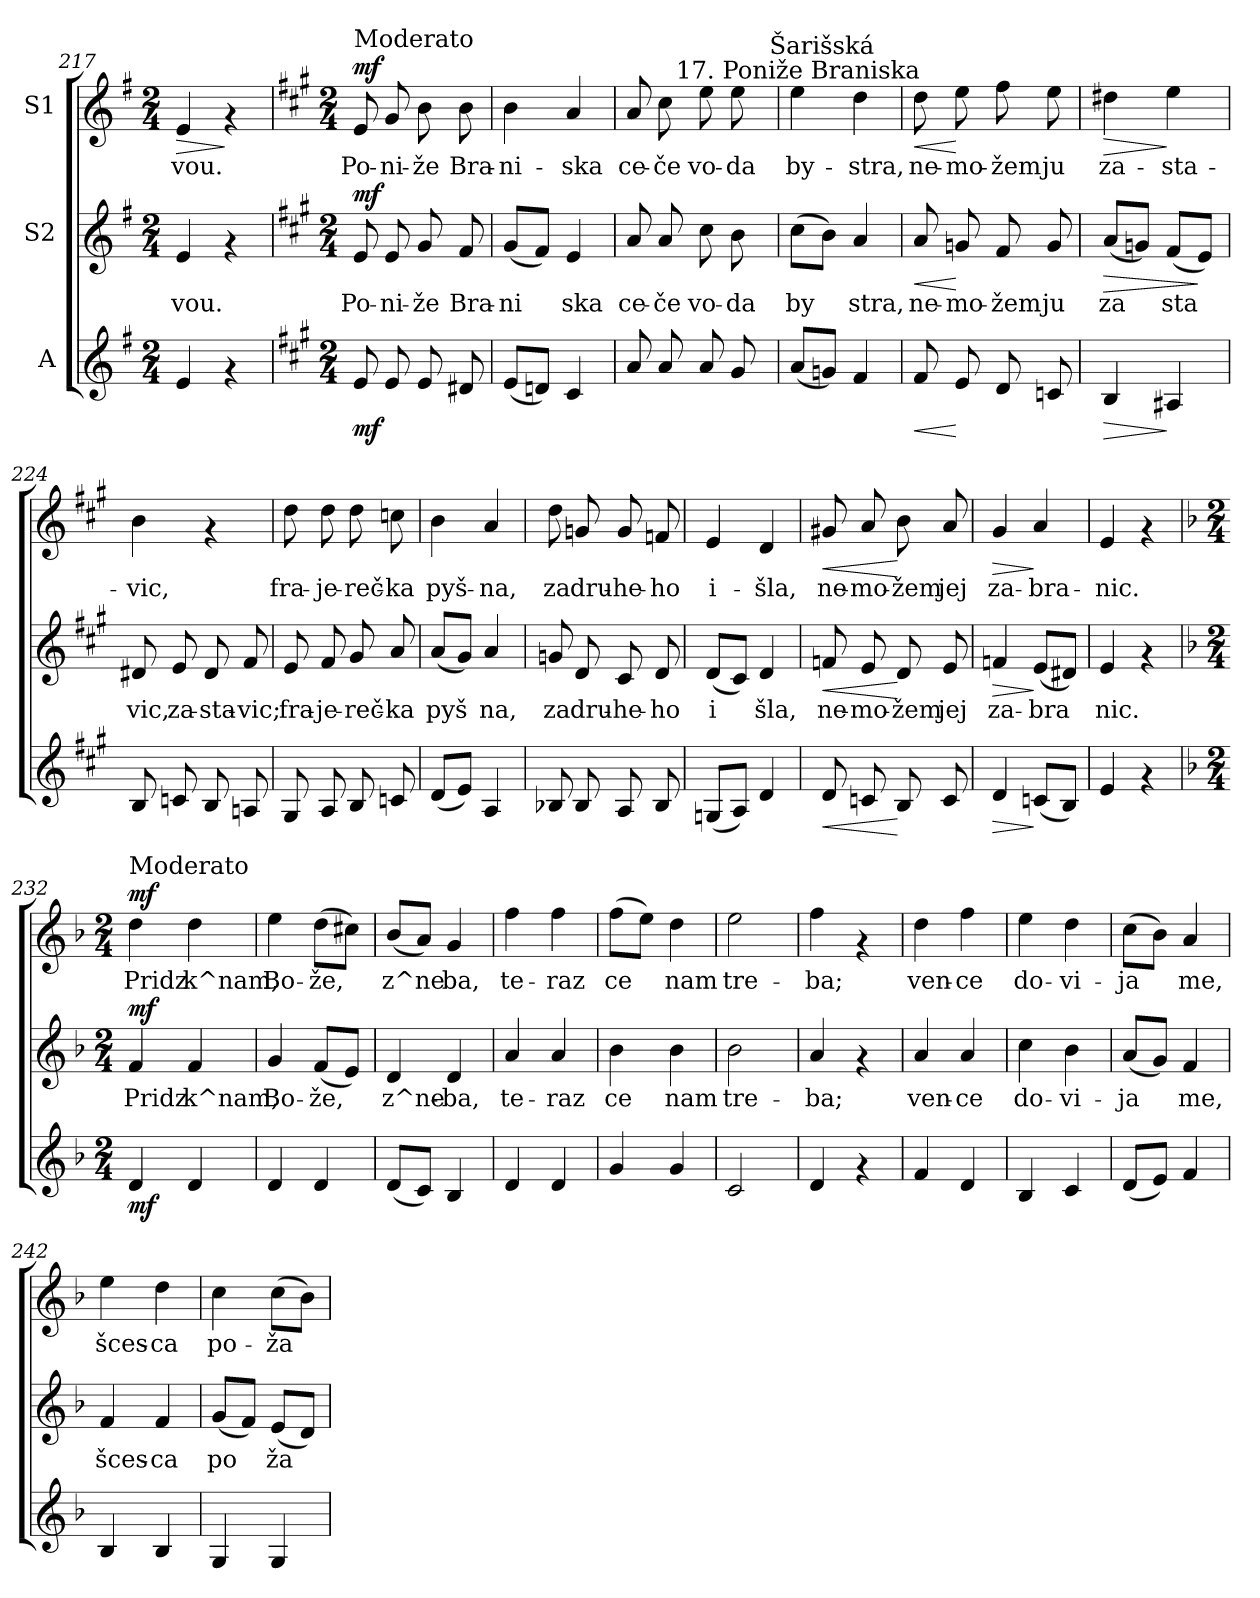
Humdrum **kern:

**kern	**dynam	**kern	**text	**dynam	**kern	**text	**dynam
*part3	*part3	*part2	*part2	*part2	*part1	*part1	*part1
*staff3	*staff3	*staff2	*staff2	*staff2	*staff1	*staff1	*staff1
*I"A	*	*I"S2	*	*	*I"S1	*	*
*clefG2	*	*clefG2	*	*	*clefG2	*	*
*k[f#]	*	*k[f#]	*	*	*k[f#]	*	*
*G:	*	*G:	*	*	*G:	*	*
*M2/4	*	*M2/4	*	*	*M2/4	*	*
=217	=217	=217	=217	=217	=217	=217	=217
!	!	!	!LO:LY:b:rj	!	!	!LO:LY:b:rj	!LO:HP:b
4e/	.	4e/	vou.	.	4e/	-vou.	>
4rf	.	4rf	.	.	4rf	.	]
!!LO:LB:g=z
=218!	=218!	=218!	=218!	=218!	=218!	=218!	=218!
*k[f#c#g#]	*	*k[f#c#g#]	*	*	*k[f#c#g#]	*	*
*A:	*	*A:	*	*	*A:	*	*
*M2/4	*	*M2/4	*	*	*M2/4	*	*
!	!	!	!	!	!LO:TX:a:t=Moderato	!	!
!	!LO:DY:b	!	!LO:LY:b:rj	!LO:DY:a	!	!LO:LY:b:rj	!LO:DY:a
8e/	mf	8e/	Po-	mf	8e/	Po-	mf
!	!	!	!LO:LY:b:rj	!	!	!LO:LY:b:rj	!
8e/	.	8e/	-ni-	.	8g#/	-ni-	.
!	!	!	!LO:LY:b:rj	!	!	!LO:LY:b:rj	!
8e/	.	8g#/	-že	.	8b\	-že	.
!	!	!	!LO:LY:b:rj	!	!	!LO:LY:b:rj	!
8d#X/	.	8f#/	Bra-	.	8b\	Bra-	.
=219	=219	=219	=219	=219	=219	=219	=219
!	!	!	!LO:LY:b:rj	!	!	!LO:LY:b:rj	!
(<8e/L	.	(<8g#/L	-ni-	.	4b\	-ni-	.
!	!	!	!LO:LY:b:rj	!	!	!	!
8dn/J)	.	8f#/J)	--	.	.	.	.
!	!	!	!LO:LY:b:rj	!	!	!LO:LY:b:rj	!
4c#/	.	4e/	-ska	.	4a/	-ska	.
=220	=220	=220	=220	=220	=220	=220	=220
!	!	!	!LO:LY:b:rj	!	!	!LO:LY:b:rj	!
*	*	*	*	*	*^	*	*
8a/	.	8a/	ce-	.	8a/	8ryy	ce-	.
!	!	!	!LO:LY:b:rj	!	!	!	!LO:LY:b:rj	!
8a/	.	8a/	-če	.	8cc#\	32.ryy	-če	.
!	!	!	!	!	!	!LO:TX:a:t=17. Poniže Braniska	!	!
.	.	.	.	.	.	4ryy	.	.
!	!	!	!LO:LY:b:rj	!	!	!	!LO:LY:b:rj	!
8a/	.	8cc#\	vo-	.	8ee\	.	vo-	.
!	!	!	!LO:LY:b:rj	!	!	!	!LO:LY:b:rj	!
8g#/	.	8b\	-da	.	8ee\	.	-da	.
.	.	.	.	.	.	16ryy	.	.
!	!	!	!	!	!	!LO:TX:a:t=Šarišská	!	!
.	.	.	.	.	.	64ryy	.	.
=221	=221	=221	=221	=221	=221	=221	=221	=221
!	!	!	!LO:LY:b:rj	!	!	!	!LO:LY:b:rj	!
*	*	*	*	*	*v	*v	*	*
(<8a/L	.	(>8cc#\L	by-	.	4ee\	by-	.
!	!	!	!LO:LY:b:rj	!	!	!	!
8gn/J)	.	8b\J)	--	.	.	.	.
!	!	!	!LO:LY:b:rj	!	!	!LO:LY:b:rj	!
4f#/	.	4a/	-stra,	.	4dd\	-stra,	.
=222	=222	=222	=222	=222	=222	=222	=222
!	!LO:HP:b	!	!LO:LY:b:rj	!LO:HP:b	!	!LO:LY:b:rj	!LO:HP:b
8f#/	<	8a/	ne-	<	8dd\	ne-	<
!	!	!	!LO:LY:b:rj	!	!	!LO:LY:b:rj	!
8e/	[	8gn/	-mo-	[	8ee\	-mo-	[
!	!	!	!LO:LY:b:rj	!	!	!LO:LY:b:rj	!
8d/	.	8f#/	-žem	.	8ff#\	-žem	.
!	!	!	!LO:LY:b:rj	!	!	!LO:LY:b:rj	!
8cn/	.	8g/	ju	.	8ee\	ju	.
=223	=223	=223	=223	=223	=223	=223	=223
!	!LO:HP:b	!	!LO:LY:b:rj	!LO:HP:b	!	!LO:LY:b:rj	!LO:HP:b
4B/	>	(<8a/L	za-	>	4dd#X\	za-	>
!	!	!	!LO:LY:b:rj	!	!	!	!
.	.	8gn/J)	--	.	.	.	.
!	!	!	!LO:LY:b:rj	!	!	!LO:LY:b:rj	!
4A#X/	]	(<8f#/L	-sta-	.	4ee\	-sta-	]
!	!	!	!LO:LY:b:rj	!	!	!	!
.	.	8e/J)	-	]	.	.	.
=224	=224	=224	=224	=224	=224	=224	=224
!	!	!	!LO:LY:b:rj	!	!	!LO:LY:b:rj	!
8B/	.	8d#X/	vic,	.	4b\	-vic,	.
!	!	!	!LO:LY:b:rj	!	!	!	!
8cn/	.	8e/	za-	.	.	.	.
!	!	!	!LO:LY:b:rj	!	!	!	!
8B/	.	8d#/	-sta-	.	4rf	.	.
!	!	!	!LO:LY:b:rj	!	!	!	!
8An/	.	8f#/	-vic;	.	.	.	.
!!LO:LB:g=z
=225	=225	=225	=225	=225	=225	=225	=225
!	!	!	!LO:LY:b:rj	!	!	!LO:LY:b:rj	!
8G#/	.	8e/	fra-	.	8dd\	fra-	.
!	!	!	!LO:LY:b:rj	!	!	!LO:LY:b:rj	!
8A/	.	8f#/	-je-	.	8dd\	-je-	.
!	!	!	!LO:LY:b:rj	!	!	!LO:LY:b:rj	!
8B/	.	8g#/	-reč-	.	8dd\	-reč-	.
!	!	!	!LO:LY:b:rj	!	!	!LO:LY:b:rj	!
8cn/	.	8a/	-ka	.	8ccn\	-ka	.
=226	=226	=226	=226	=226	=226	=226	=226
!	!	!	!LO:LY:b:rj	!	!	!LO:LY:b:rj	!
(<8d/L	.	(<8a/L	pyš-	.	4b\	pyš-	.
!	!	!	!LO:LY:b:rj	!	!	!	!
8e/J)	.	8g#/J)	--	.	.	.	.
!	!	!	!LO:LY:b:rj	!	!	!LO:LY:b:rj	!
4A/	.	4a/	-na,	.	4a/	-na,	.
=227	=227	=227	=227	=227	=227	=227	=227
!	!	!	!LO:LY:b:rj	!	!	!LO:LY:b:rj	!
8B-X/	.	8gn/	za	.	8dd\	za	.
!	!	!	!LO:LY:b:rj	!	!	!LO:LY:b:rj	!
8B-/	.	8d/	dru-	.	8gn/	dru-	.
!	!	!	!LO:LY:b:rj	!	!	!LO:LY:b:rj	!
8A/	.	8c#/	-he-	.	8g/	-he-	.
!	!	!	!LO:LY:b:rj	!	!	!LO:LY:b:rj	!
8B-/	.	8d/	-ho	.	8fn/	-ho	.
=228	=228	=228	=228	=228	=228	=228	=228
!	!	!	!LO:LY:b:rj	!	!	!LO:LY:b:rj	!
(<8Gn/L	.	(<8d/L	i-	.	4e/	i-	.
!	!	!	!LO:LY:b:rj	!	!	!	!
8A/J)	.	8c#/J)	--	.	.	.	.
!	!	!	!LO:LY:b:rj	!	!	!LO:LY:b:rj	!
4d/	.	4d/	-šla,	.	4d/	-šla,	.
=229	=229	=229	=229	=229	=229	=229	=229
!	!LO:HP:b	!	!LO:LY:b:rj	!LO:HP:b	!	!LO:LY:b:rj	!LO:HP:b
8d/	<	8fn/	ne-	<	8g#X/	ne-	<
!	!	!	!LO:LY:b:rj	!	!	!LO:LY:b:rj	!
8cn/	.	8e/	-mo-	.	8a/	-mo-	.
!	!	!	!LO:LY:b:rj	!	!	!LO:LY:b:rj	!
8B/	[	8d/	-žem	[	8b\	-žem	[
!	!	!	!LO:LY:b:rj	!	!	!LO:LY:b:rj	!
8c/	.	8e/	jej	.	8a/	jej	.
=230	=230	=230	=230	=230	=230	=230	=230
!	!LO:HP:b	!	!LO:LY:b:rj	!LO:HP:b	!	!LO:LY:b:rj	!LO:HP:b
4d/	>	4fn/	za-	>	4g#/	za-	>
!	!	!	!LO:LY:b:rj	!	!	!LO:LY:b:rj	!
(<8cn/L	]	(<8e/L	-bra-	]	4a/	-bra-	]
!	!	!	!LO:LY:b:rj	!	!	!	!
8B/J)	.	8d#X/J)	-	.	.	.	.
=231	=231	=231	=231	=231	=231	=231	=231
!	!	!	!LO:LY:b:rj	!	!	!LO:LY:b:rj	!
4e/	.	4e/	nic.	.	4e/	-nic.	.
4rf	.	4rf	.	.	4rf	.	.
!!LO:PB:g=z
=232!	=232!	=232!	=232!	=232!	=232!	=232!	=232!
*k[b-]	*	*k[b-]	*	*	*k[b-]	*	*
*F:	*	*F:	*	*	*F:	*	*
*M2/4	*	*M2/4	*	*	*M2/4	*	*
!	!	!	!	!	!LO:TX:a:t=Moderato	!	!
!	!LO:DY:b	!	!LO:LY:b:rj	!LO:DY:a	!	!LO:LY:b:rj	!LO:DY:a
4d/	mf	4f/	Pridz	mf	4dd\	Pridz	mf
!	!	!	!LO:LY:b:rj	!	!	!LO:LY:b:rj	!
4d/	.	4f/	k^nam,	.	4dd\	k^nam,	.
=233	=233	=233	=233	=233	=233	=233	=233
!	!	!	!LO:LY:b:rj	!	!	!LO:LY:b:rj	!
4d/	.	4g/	Bo-	.	4ee\	Bo-	.
!	!	!	!LO:LY:b:rj	!	!	!LO:LY:b:rj	!
4d/	.	(<8f/L	-že,	.	(>8dd\L	-že,	.
!	!	!	!LO:LY:b:rj	!	!	!LO:LY:b:rj	!
.	.	8e/J)	.	.	8cc#X\J)	.	.
=234	=234	=234	=234	=234	=234	=234	=234
!	!	!	!LO:LY:b:rj	!	!	!LO:LY:b:rj	!
(<8d/L	.	4d/	z^ne-	.	(<8b-/L	z^ne-	.
!	!	!	!	!	!	!LO:LY:b:rj	!
8c/J)	.	.	.	.	8a/J)	--	.
!	!	!	!LO:LY:b:rj	!	!	!LO:LY:b:rj	!
4B-/	.	4d/	-ba,	.	4g/	-ba,	.
=235	=235	=235	=235	=235	=235	=235	=235
!	!	!	!LO:LY:b:rj	!	!	!LO:LY:b:rj	!
4d/	.	4a/	te-	.	4ff\	te-	.
!	!	!	!LO:LY:b:rj	!	!	!LO:LY:b:rj	!
4d/	.	4a/	-raz	.	4ff\	-raz	.
=236	=236	=236	=236	=236	=236	=236	=236
!	!	!	!LO:LY:b:rj	!	!	!LO:LY:b:rj	!
4g/	.	4b-\	ce	.	(>8ff\L	ce	.
!	!	!	!	!	!	!LO:LY:b:rj	!
.	.	.	.	.	8ee\J)	.	.
!	!	!	!LO:LY:b:rj	!	!	!LO:LY:b:rj	!
4g/	.	4b-\	nam	.	4dd\	nam	.
=237	=237	=237	=237	=237	=237	=237	=237
!	!	!	!LO:LY:b:rj	!	!	!LO:LY:b:rj	!
2c/	.	2b-\	tre-	.	2ee\	tre-	.
=238	=238	=238	=238	=238	=238	=238	=238
!	!	!	!LO:LY:b:rj	!	!	!LO:LY:b:rj	!
4d/	.	4a/	-ba;	.	4ff\	-ba;	.
4rf	.	4rf	.	.	4rf	.	.
!!LO:LB:g=z
=239	=239	=239	=239	=239	=239	=239	=239
!	!	!	!LO:LY:b:rj	!	!	!LO:LY:b:rj	!
4f/	.	4a/	ven-	.	4dd\	ven-	.
!	!	!	!LO:LY:b:rj	!	!	!LO:LY:b:rj	!
4d/	.	4a/	-ce	.	4ff\	-ce	.
=240	=240	=240	=240	=240	=240	=240	=240
!	!	!	!LO:LY:b:rj	!	!	!LO:LY:b:rj	!
4B-/	.	4cc\	do-	.	4ee\	do-	.
!	!	!	!LO:LY:b:rj	!	!	!LO:LY:b:rj	!
4c/	.	4b-\	-vi-	.	4dd\	-vi-	.
=241	=241	=241	=241	=241	=241	=241	=241
!	!	!	!LO:LY:b:rj	!	!	!LO:LY:b:rj	!
(<8d/L	.	(<8a/L	-ja-	.	(>8cc\L	-ja-	.
!	!	!	!LO:LY:b:rj	!	!	!LO:LY:b:rj	!
8e/J)	.	8g/J)	--	.	8b-\J)	--	.
!	!	!	!LO:LY:b:rj	!	!	!LO:LY:b:rj	!
4f/	.	4f/	-me,	.	4a/	-me,	.
=242	=242	=242	=242	=242	=242	=242	=242
!	!	!	!LO:LY:b:rj	!	!	!LO:LY:b:rj	!
4B-/	.	4f/	šces-	.	4ee\	šces-	.
!	!	!	!LO:LY:b:rj	!	!	!LO:LY:b:rj	!
4B-/	.	4f/	-ca	.	4dd\	-ca	.
=243	=243	=243	=243	=243	=243	=243	=243
!	!	!	!LO:LY:b:rj	!	!	!LO:LY:b:rj	!
4G/	.	(<8g/L	po-	.	4cc\	po-	.
!	!	!	!LO:LY:b:rj	!	!	!	!
.	.	8f/J)	--	.	.	.	.
!	!	!	!LO:LY:b:rj	!	!	!LO:LY:b:rj	!
4G/	.	(<8e/L	-ža-	.	(>8cc\L	-ža-	.
!	!	!	!LO:LY:b:rj	!	!	!LO:LY:b:rj	!
.	.	8d/J)	-	.	8b-\J)	-	.
=	=	=	=	=	=	=	=
*-	*-	*-	*-	*-	*-	*-	*-
